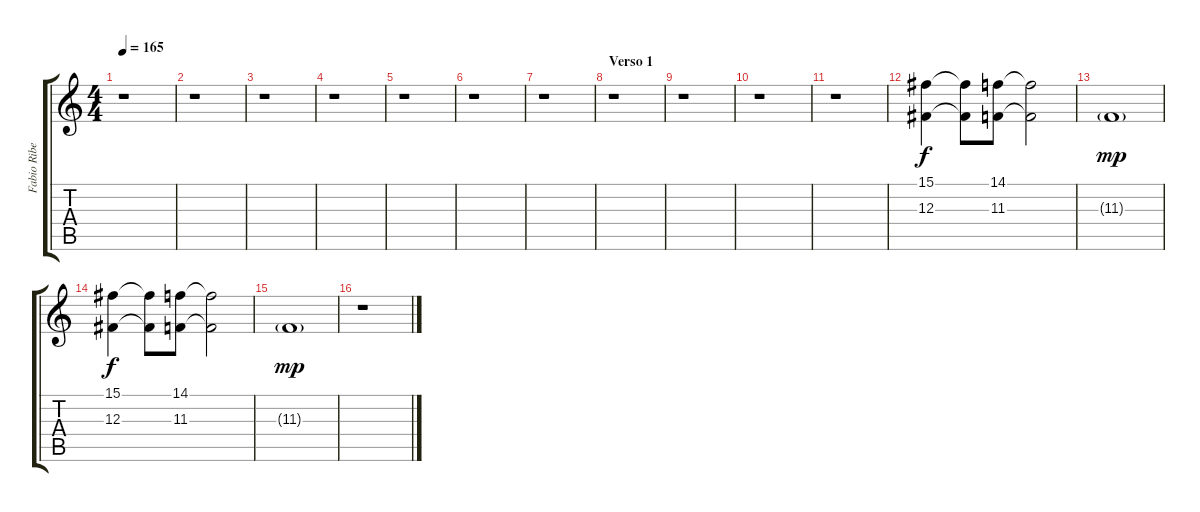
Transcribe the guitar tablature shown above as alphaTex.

\track ("Fabio Ribeiro" "Fabio Ribe") {instrument stringensemble1}
\staff {score tabs}
\tuning (Eb4 Bb3 Gb3 Db3 Ab2 Eb2) {hide}
\ts (4 4)
\tempo 165
\clef g2
\ks c
r.1{dy f} |
r.1 |
r.1 |
r.1 |
r.1 |
r.1 |
r.1 |
\section ("" "Verso 1")
r.1 |
r.1 |
r.1 |
r.1 |
(15.1 12.3).4 (15.1{t} 12.3{t}).8 (14.1 11.3).8 (14.1{t} 11.3{t}).2 |
11.3{g}.1{dy mp} |
(15.1 12.3).4{dy f} (15.1{t} 12.3{t}).8 (14.1 11.3).8 (14.1{t} 11.3{t}).2 |
11.3{g}.1{dy mp} |
r.1
